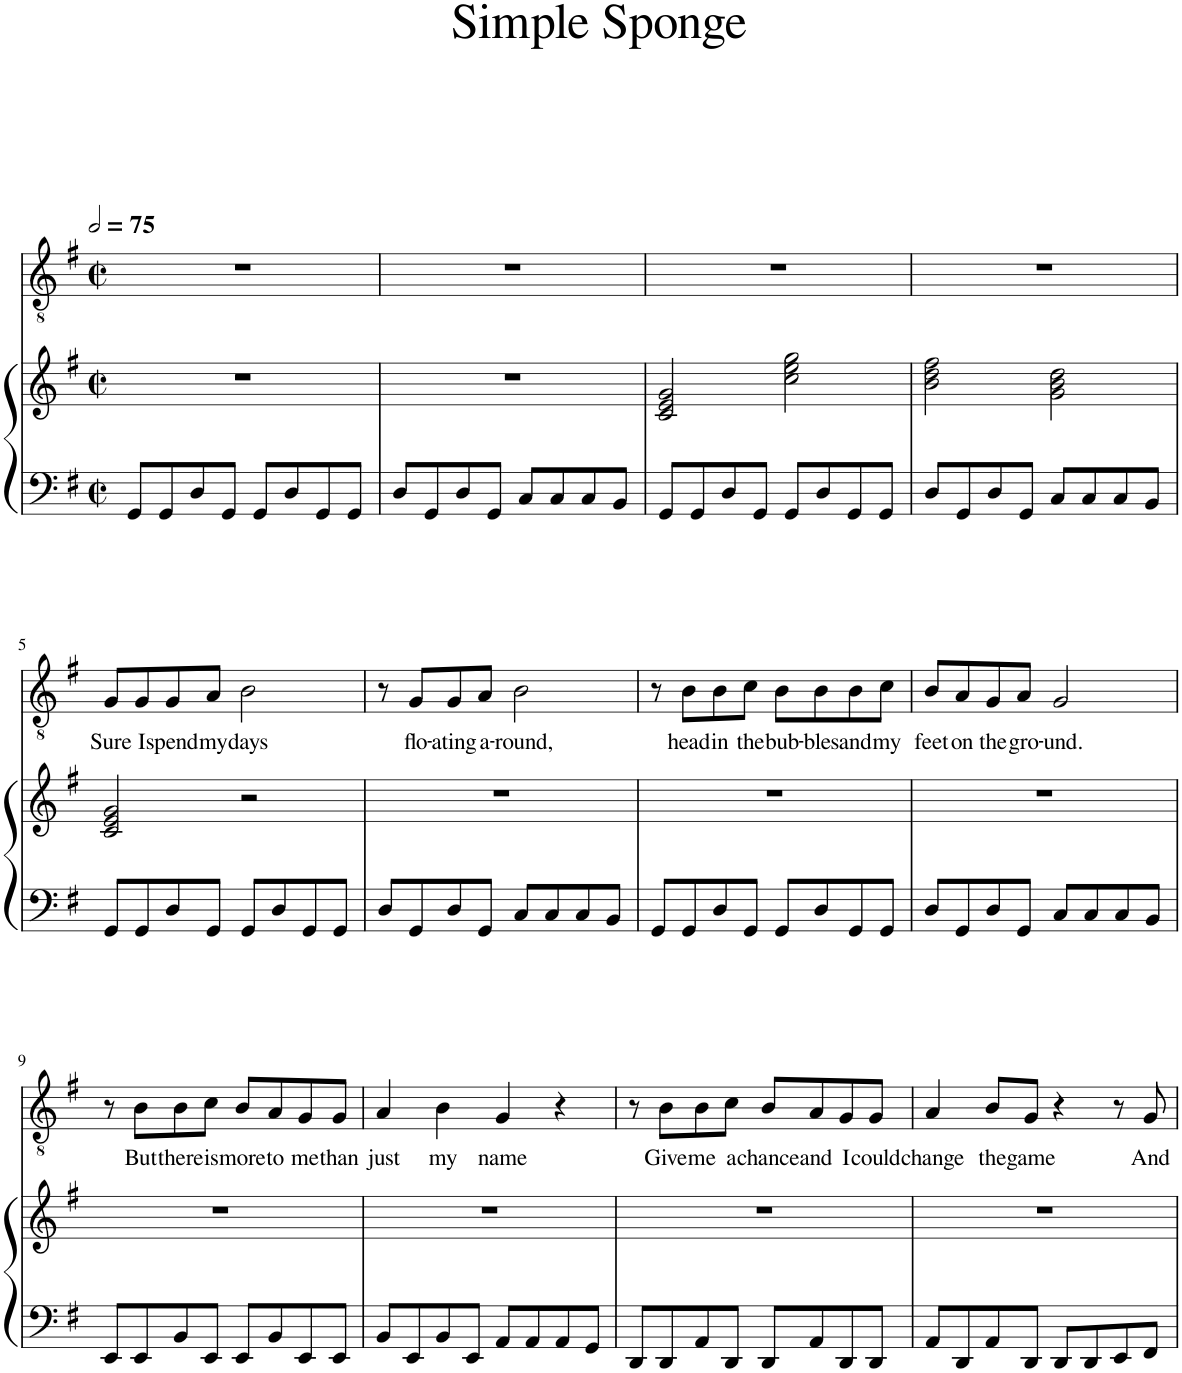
**kern	**kern	**kern	**text
*part2	*part2	*part1	*part1
*staff3	*staff2	*staff1	*staff1
*I"Piano	*	*I"Voice	*
*I'Pno	*	*	*
*clefF4	*clefG2	*clefGv2	*
*k[f#]	*k[f#]	*k[f#]	*
*M2/2	*M2/2	*M2/2	*
*met(c|)	*met(c|)	*met(c|)	*
*MM150	*MM150	*MM150	*
=1	=1	=1	=1
8GG/L	1r	1r	.
8GG/	.	.	.
8D/	.	.	.
8GG/J	.	.	.
8GG/L	.	.	.
8D/	.	.	.
8GG/	.	.	.
8GG/J	.	.	.
=2	=2	=2	=2
8D/L	1r	1r	.
8GG/	.	.	.
8D/	.	.	.
8GG/J	.	.	.
8C/L	.	.	.
8C/	.	.	.
8C/	.	.	.
8BB/J	.	.	.
=3	=3	=3	=3
8GG/L	2c/ 2e/ 2g/	1r	.
8GG/	.	.	.
8D/	.	.	.
8GG/J	.	.	.
8GG/L	2cc\ 2ee\ 2gg\	.	.
8D/	.	.	.
8GG/	.	.	.
8GG/J	.	.	.
=4	=4	=4	=4
8D/L	2b\ 2dd\ 2ff#\	1r	.
8GG/	.	.	.
8D/	.	.	.
8GG/J	.	.	.
8C/L	2g\ 2b\ 2dd\	.	.
8C/	.	.	.
8C/	.	.	.
8BB/J	.	.	.
!!LO:LB:g=z
=5	=5	=5	=5
!	!	!	!LO:LY:b
8GG/L	2c/ 2e/ 2g/	8G/L	Sure
!	!	!	!LO:LY:b
8GG/	.	8G/	I
!	!	!	!LO:LY:b
8D/	.	8G/	spend
!	!	!	!LO:LY:b
8GG/J	.	8A/J	my
!	!	!	!LO:LY:b
8GG/L	2r	2B\	days
8D/	.	.	.
8GG/	.	.	.
8GG/J	.	.	.
=6	=6	=6	=6
8D/L	1r	8r	.
!	!	!	!LO:LY:b
8GG/	.	8G/L	flo-
!	!	!	!LO:LY:b
8D/	.	8G/	-ating
!	!	!	!LO:LY:b
8GG/J	.	8A/J	a-
!	!	!	!LO:LY:b
8C/L	.	2B\	-round,
8C/	.	.	.
8C/	.	.	.
8BB/J	.	.	.
=7	=7	=7	=7
8GG/L	1r	8r	.
!	!	!	!LO:LY:b
8GG/	.	8B\L	head
!	!	!	!LO:LY:b
8D/	.	8B\	in
!	!	!	!LO:LY:b
8GG/J	.	8c\J	the
!	!	!	!LO:LY:b
8GG/L	.	8B\L	bub-
!	!	!	!LO:LY:b
8D/	.	8B\	-bles
!	!	!	!LO:LY:b
8GG/	.	8B\	and
!	!	!	!LO:LY:b
8GG/J	.	8c\J	my
=8	=8	=8	=8
!	!	!	!LO:LY:b
8D/L	1r	8B/L	feet
!	!	!	!LO:LY:b
8GG/	.	8A/	on
!	!	!	!LO:LY:b
8D/	.	8G/	the
!	!	!	!LO:LY:b
8GG/J	.	8A/J	gro-
!	!	!	!LO:LY:b
8C/L	.	2G/	-und.
8C/	.	.	.
8C/	.	.	.
8BB/J	.	.	.
!!LO:LB:g=z
=9	=9	=9	=9
8EE/L	1r	8r	.
!	!	!	!LO:LY:b
8EE/	.	8B\L	But
!	!	!	!LO:LY:b
8BB/	.	8B\	there
!	!	!	!LO:LY:b
8EE/J	.	8c\J	is
!	!	!	!LO:LY:b
8EE/L	.	8B/L	more
!	!	!	!LO:LY:b
8BB/	.	8A/	to
!	!	!	!LO:LY:b
8EE/	.	8G/	me
!	!	!	!LO:LY:b
8EE/J	.	8G/J	than
=10	=10	=10	=10
!	!	!	!LO:LY:b
8BB/L	1r	4A/	just
8EE/	.	.	.
!	!	!	!LO:LY:b
8BB/	.	4B\	my
8EE/J	.	.	.
!	!	!	!LO:LY:b
8AA/L	.	4G/	name
8AA/	.	.	.
8AA/	.	4r	.
8GG/J	.	.	.
=11	=11	=11	=11
8DD/L	1r	8r	.
!	!	!	!LO:LY:b
8DD/	.	8B\L	Give
!	!	!	!LO:LY:b
8AA/	.	8B\	me
!	!	!	!LO:LY:b
8DD/J	.	8c\J	a
!	!	!	!LO:LY:b
8DD/L	.	8B/L	chance
!	!	!	!LO:LY:b
8AA/	.	8A/	and
!	!	!	!LO:LY:b
8DD/	.	8G/	I
!	!	!	!LO:LY:b
8DD/J	.	8G/J	could
=12	=12	=12	=12
!	!	!	!LO:LY:b
8AA/L	1r	4A/	change
8DD/	.	.	.
!	!	!	!LO:LY:b
8AA/	.	8B/L	the
!	!	!	!LO:LY:b
8DD/J	.	8G/J	game
8DD/L	.	4r	.
8DD/	.	.	.
8EE/	.	8r	.
!	!	!	!LO:LY:b
8FF#/J	.	8G/	And
=	=	=	=
*-	*-	*-	*-
